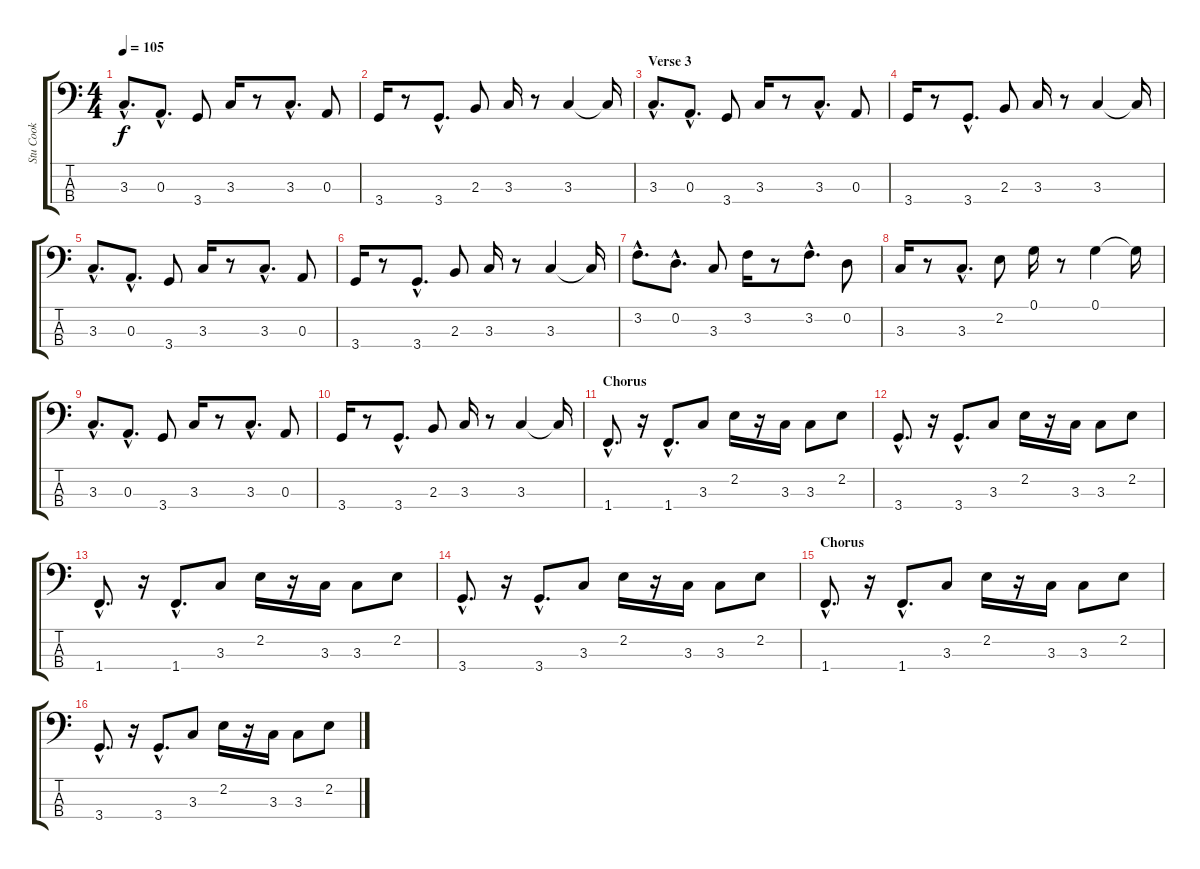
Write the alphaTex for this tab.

\track ("Stu Cook" "Stu Cook") {instrument electricbasspick}
\staff {score tabs}
\tuning (G2 D2 A1 E1) {hide}
\ts (4 4)
\tempo 105
\clef f4
\ks c
3.3{hac}.8{d dy f} 0.3{hac}.8{d} 3.4.8 3.3.16 r.8 3.3{hac}.8{d} 0.3.8 |
3.4.16 r.8 3.4{hac}.8{d} 2.3.8 3.3.16 r.8 3.3.4 3.3{t}.16 |
\section ("" "Verse 3")
3.3{hac}.8{d} 0.3{hac}.8{d} 3.4.8 3.3.16 r.8 3.3{hac}.8{d} 0.3.8 |
3.4.16 r.8 3.4{hac}.8{d} 2.3.8 3.3.16 r.8 3.3.4 3.3{t}.16 |
3.3{hac}.8{d} 0.3{hac}.8{d} 3.4.8 3.3.16 r.8 3.3{hac}.8{d} 0.3.8 |
3.4.16 r.8 3.4{hac}.8{d} 2.3.8 3.3.16 r.8 3.3.4 3.3{t}.16 |
3.2{hac}.8{d} 0.2{hac}.8{d} 3.3.8 3.2.16 r.8 3.2{hac}.8{d} 0.2.8 |
3.3.16 r.8 3.3{hac}.8{d} 2.2.8 0.1.16 r.8 0.1.4 0.1{t}.16 |
3.3{hac}.8{d} 0.3{hac}.8{d} 3.4.8 3.3.16 r.8 3.3{hac}.8{d} 0.3.8 |
3.4.16 r.8 3.4{hac}.8{d} 2.3.8 3.3.16 r.8 3.3.4 3.3{t}.16 |
\section ("" "Chorus")
1.4{hac}.8{d} r.16 1.4{hac}.8{d} 3.3.8 2.2.16 r.16 3.3.16 3.3.8 2.2.8 |
3.4{hac}.8{d} r.16 3.4{hac}.8{d} 3.3.8 2.2.16 r.16 3.3.16 3.3.8 2.2.8 |
1.4{hac}.8{d} r.16 1.4{hac}.8{d} 3.3.8 2.2.16 r.16 3.3.16 3.3.8 2.2.8 |
3.4{hac}.8{d} r.16 3.4{hac}.8{d} 3.3.8 2.2.16 r.16 3.3.16 3.3.8 2.2.8 |
\section ("" "Chorus")
1.4{hac}.8{d volume 11} r.16 1.4{hac}.8{d} 3.3.8 2.2.16 r.16 3.3.16 3.3.8 2.2.8 |
3.4{hac}.8{d} r.16 3.4{hac}.8{d} 3.3.8 2.2.16 r.16 3.3.16 3.3.8 2.2.8
